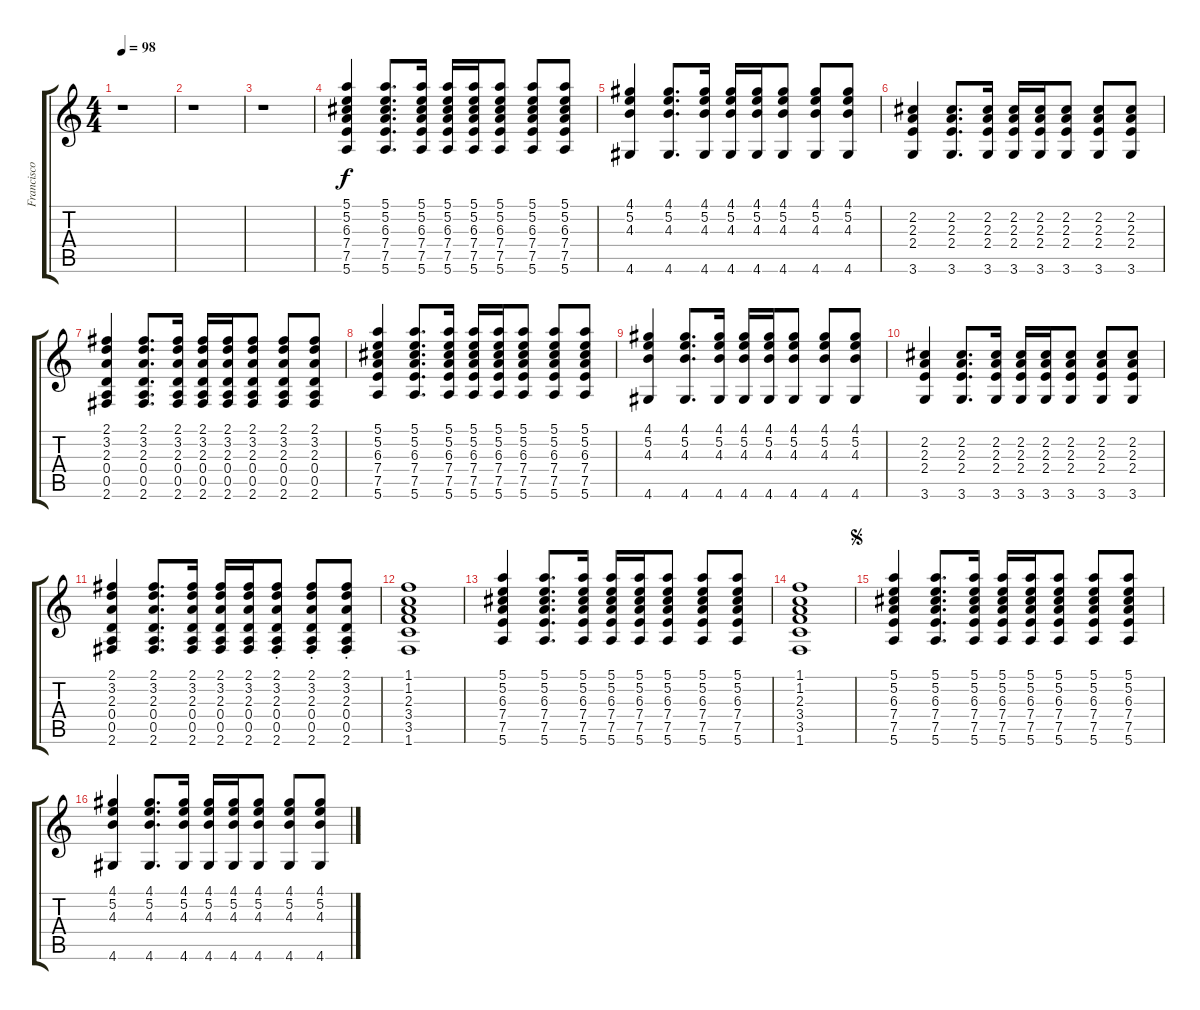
\track ("Francisco" "Francisco") {instrument electricguitarclean}
\staff {score tabs}
\tuning (E4 B3 G3 D3 A2 E2) {hide}
\ts (4 4)
\tempo 98
\clef g2
\ks c
r.1{dy f instrument electricguitarclean} |
r.1 |
r.1 |
(5.1 5.2 6.3 7.4 7.5 5.6).4 (5.1 5.2 6.3 7.4 7.5 5.6).8{d} (5.1 5.2 6.3 7.4 7.5 5.6).16 (5.1 5.2 6.3 7.4 7.5 5.6).16 (5.1 5.2 6.3 7.4 7.5 5.6).16 (5.1 5.2 6.3 7.4 7.5 5.6).8 (5.1 5.2 6.3 7.4 7.5 5.6).8 (5.1 5.2 6.3 7.4 7.5 5.6).8 |
(4.1 5.2 4.3 4.6).4 (4.1 5.2 4.3 4.6).8{d} (4.1 5.2 4.3 4.6).16 (4.1 5.2 4.3 4.6).16 (4.1 5.2 4.3 4.6).16 (4.1 5.2 4.3 4.6).8 (4.1 5.2 4.3 4.6).8 (4.1 5.2 4.3 4.6).8 |
(2.2 2.3 2.4 3.6).4 (2.2 2.3 2.4 3.6).8{d} (2.2 2.3 2.4 3.6).16 (2.2 2.3 2.4 3.6).16 (2.2 2.3 2.4 3.6).16 (2.2 2.3 2.4 3.6).8 (2.2 2.3 2.4 3.6).8 (2.2 2.3 2.4 3.6).8 |
(2.1 3.2 2.3 0.4 0.5 2.6).4 (2.1 3.2 2.3 0.4 0.5 2.6).8{d} (2.1 3.2 2.3 0.4 0.5 2.6).16 (2.1 3.2 2.3 0.4 0.5 2.6).16 (2.1 3.2 2.3 0.4 0.5 2.6).16 (2.1 3.2 2.3 0.4 0.5 2.6).8 (2.1 3.2 2.3 0.4 0.5 2.6).8 (2.1 3.2 2.3 0.4 0.5 2.6).8 |
(5.1 5.2 6.3 7.4 7.5 5.6).4 (5.1 5.2 6.3 7.4 7.5 5.6).8{d} (5.1 5.2 6.3 7.4 7.5 5.6).16 (5.1 5.2 6.3 7.4 7.5 5.6).16 (5.1 5.2 6.3 7.4 7.5 5.6).16 (5.1 5.2 6.3 7.4 7.5 5.6).8 (5.1 5.2 6.3 7.4 7.5 5.6).8 (5.1 5.2 6.3 7.4 7.5 5.6).8 |
(4.1 5.2 4.3 4.6).4 (4.1 5.2 4.3 4.6).8{d} (4.1 5.2 4.3 4.6).16 (4.1 5.2 4.3 4.6).16 (4.1 5.2 4.3 4.6).16 (4.1 5.2 4.3 4.6).8 (4.1 5.2 4.3 4.6).8 (4.1 5.2 4.3 4.6).8 |
(2.2 2.3 2.4 3.6).4 (2.2 2.3 2.4 3.6).8{d} (2.2 2.3 2.4 3.6).16 (2.2 2.3 2.4 3.6).16 (2.2 2.3 2.4 3.6).16 (2.2 2.3 2.4 3.6).8 (2.2 2.3 2.4 3.6).8 (2.2 2.3 2.4 3.6).8 |
(2.1 3.2 2.3 0.4 0.5 2.6).4 (2.1 3.2 2.3 0.4 0.5 2.6).8{d} (2.1 3.2 2.3 0.4 0.5 2.6).16 (2.1 3.2 2.3 0.4 0.5 2.6).16 (2.1 3.2 2.3 0.4 0.5 2.6).16 (2.1{st} 3.2{st} 2.3{st} 0.4{st} 0.5{st} 2.6{st}).8 (2.1{st} 3.2{st} 2.3{st} 0.4{st} 0.5{st} 2.6{st}).8 (2.1{st} 3.2{st} 2.3{st} 0.4{st} 0.5{st} 2.6{st}).8 |
(1.1 1.2 2.3 3.4 3.5 1.6).1 |
(5.1 5.2 6.3 7.4 7.5 5.6).4 (5.1 5.2 6.3 7.4 7.5 5.6).8{d} (5.1 5.2 6.3 7.4 7.5 5.6).16 (5.1 5.2 6.3 7.4 7.5 5.6).16 (5.1 5.2 6.3 7.4 7.5 5.6).16 (5.1 5.2 6.3 7.4 7.5 5.6).8 (5.1 5.2 6.3 7.4 7.5 5.6).8 (5.1 5.2 6.3 7.4 7.5 5.6).8 |
(1.1 1.2 2.3 3.4 3.5 1.6).1 |
\jump segno
(5.1 5.2 6.3 7.4 7.5 5.6).4 (5.1 5.2 6.3 7.4 7.5 5.6).8{d} (5.1 5.2 6.3 7.4 7.5 5.6).16 (5.1 5.2 6.3 7.4 7.5 5.6).16 (5.1 5.2 6.3 7.4 7.5 5.6).16 (5.1 5.2 6.3 7.4 7.5 5.6).8 (5.1 5.2 6.3 7.4 7.5 5.6).8 (5.1 5.2 6.3 7.4 7.5 5.6).8 |
(4.1 5.2 4.3 4.6).4 (4.1 5.2 4.3 4.6).8{d} (4.1 5.2 4.3 4.6).16 (4.1 5.2 4.3 4.6).16 (4.1 5.2 4.3 4.6).16 (4.1 5.2 4.3 4.6).8 (4.1 5.2 4.3 4.6).8 (4.1 5.2 4.3 4.6).8
